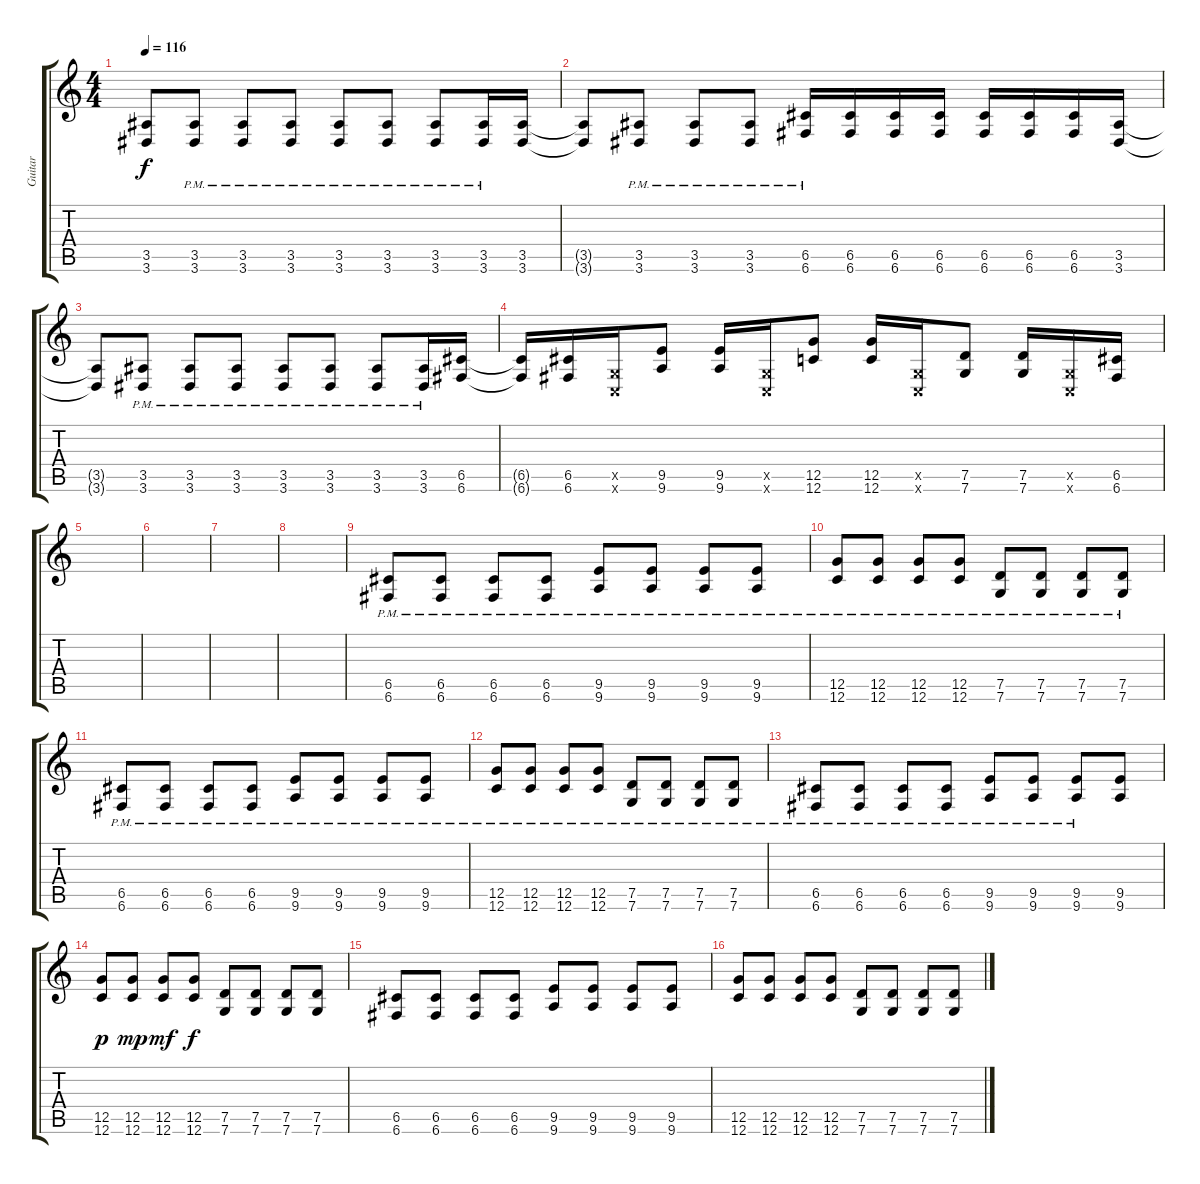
\track ("Guitar" "Guitar") {instrument distortionguitar}
\staff {score tabs}
\tuning (D4 A3 F3 C3 G2 C2) {hide}
\ts (4 4)
\tempo 116
\clef g2
\ks c
(3.5{t} 3.6{t}).8{dy f} (3.5{pm} 3.6{pm}).8 (3.5{pm} 3.6{pm}).8 (3.5{pm} 3.6{pm}).8 (3.5{pm} 3.6{pm}).8 (3.5{pm} 3.6{pm}).8 (3.5{pm} 3.6{pm}).8 (3.5{pm} 3.6{pm}).16 (3.5 3.6).16 |
(3.5{t} 3.6{t}).8 (3.5{pm} 3.6{pm}).8 (3.5{pm} 3.6{pm}).8 (3.5{pm} 3.6{pm}).8 (6.5{pm} 6.6{pm}).16 (6.5 6.6).16 (6.5 6.6).16 (6.5 6.6).16 (6.5 6.6).16 (6.5 6.6).16 (6.5 6.6).16 (3.5 3.6).16 |
(3.5{t} 3.6{t}).8 (3.5{pm} 3.6{pm}).8 (3.5{pm} 3.6{pm}).8 (3.5{pm} 3.6{pm}).8 (3.5{pm} 3.6{pm}).8 (3.5{pm} 3.6{pm}).8 (3.5{pm} 3.6{pm}).8 (3.5{pm} 3.6{pm}).16 (6.5 6.6).16 |
(6.5{t} 6.6{t}).16 (6.5 6.6).16 (0.5{x} 0.6{x}).16 (9.5 9.6).8 (9.5 9.6).16 (0.5{x} 0.6{x}).16 (12.5 12.6).8 (12.5 12.6).16 (0.5{x} 0.6{x}).16 (7.5 7.6).8 (7.5 7.6).16 (0.5{x} 0.6{x}).16 (6.5 6.6).16 |
|
|
|
|
(6.5{pm} 6.6{pm}).8 (6.5{pm} 6.6{pm}).8 (6.5{pm} 6.6{pm}).8 (6.5{pm} 6.6{pm}).8 (9.5{pm} 9.6{pm}).8 (9.5{pm} 9.6{pm}).8 (9.5{pm} 9.6{pm}).8 (9.5{pm} 9.6{pm}).8 |
(12.5{pm} 12.6{pm}).8 (12.5{pm} 12.6{pm}).8 (12.5{pm} 12.6{pm}).8 (12.5{pm} 12.6{pm}).8 (7.5{pm} 7.6{pm}).8 (7.5{pm} 7.6{pm}).8 (7.5{pm} 7.6{pm}).8 (7.5{pm} 7.6{pm}).8 |
(6.5{pm} 6.6{pm}).8 (6.5{pm} 6.6{pm}).8 (6.5{pm} 6.6{pm}).8 (6.5{pm} 6.6{pm}).8 (9.5{pm} 9.6{pm}).8 (9.5{pm} 9.6{pm}).8 (9.5{pm} 9.6{pm}).8 (9.5{pm} 9.6{pm}).8 |
(12.5{pm} 12.6{pm}).8 (12.5{pm} 12.6{pm}).8 (12.5{pm} 12.6{pm}).8 (12.5{pm} 12.6{pm}).8 (7.5{pm} 7.6{pm}).8 (7.5{pm} 7.6{pm}).8 (7.5{pm} 7.6{pm}).8 (7.5{pm} 7.6{pm}).8 |
(6.5{pm} 6.6{pm}).8 (6.5{pm} 6.6{pm}).8 (6.5{pm} 6.6{pm}).8 (6.5{pm} 6.6{pm}).8 (9.5{pm} 9.6{pm}).8 (9.5{pm} 9.6{pm}).8 (9.5{pm} 9.6{pm}).8 (9.5 9.6).8 |
(12.5 12.6).8{dy p} (12.5 12.6).8{dy mp} (12.5 12.6).8{dy mf} (12.5 12.6).8{dy f} (7.5 7.6).8 (7.5 7.6).8 (7.5 7.6).8 (7.5 7.6).8 |
(6.5 6.6).8 (6.5 6.6).8 (6.5 6.6).8 (6.5 6.6).8 (9.5 9.6).8 (9.5 9.6).8 (9.5 9.6).8 (9.5 9.6).8 |
(12.5 12.6).8 (12.5 12.6).8 (12.5 12.6).8 (12.5 12.6).8 (7.5 7.6).8 (7.5 7.6).8 (7.5 7.6).8 (7.5 7.6).8
